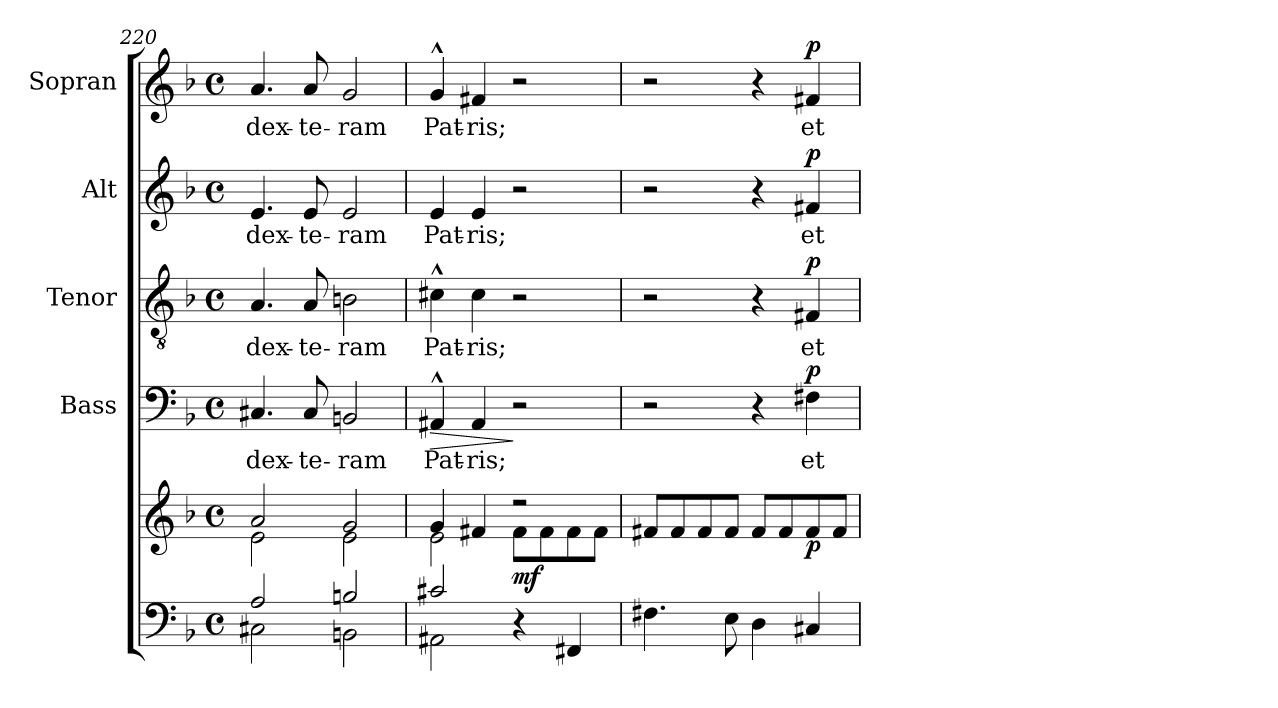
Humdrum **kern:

**kern	**kern	**dynam	**kern	**text	**dynam	**kern	**text	**dynam	**kern	**text	**dynam	**kern	**text	**dynam
*part5	*part5	*part5	*part4	*part4	*part4	*part3	*part3	*part3	*part2	*part2	*part2	*part1	*part1	*part1
*staff6	*staff5	*staff5/6	*staff4	*staff4	*staff4	*staff3	*staff3	*staff3	*staff2	*staff2	*staff2	*staff1	*staff1	*staff1
*	*	*	*I"Bass	*	*	*I"Tenor	*	*	*I"Alt	*	*	*I"Sopran	*	*
*	*	*	*I'B.	*	*	*I'T.	*	*	*I'A.	*	*	*I'S.	*	*
*clefF4	*clefG2	*	*clefF4	*	*	*clefGv2	*	*	*clefG2	*	*	*clefG2	*	*
*k[b-]	*k[b-]	*	*k[b-]	*	*	*k[b-]	*	*	*k[b-]	*	*	*k[b-]	*	*
*F:	*F:	*	*F:	*	*	*F:	*	*	*F:	*	*	*F:	*	*
*M4/4	*M4/4	*	*M4/4	*	*	*M4/4	*	*	*M4/4	*	*	*M4/4	*	*
*met(c)	*met(c)	*	*met(c)	*	*	*met(c)	*	*	*met(c)	*	*	*met(c)	*	*
=220	=220	=220	=220	=220	=220	=220	=220	=220	=220	=220	=220	=220	=220	=220
*^	*^	*	*	*	*	*	*	*	*	*	*	*	*	*
!	!	!	!	!	!	!LO:LY:b	!	!	!LO:LY:b	!	!	!LO:LY:b	!	!	!LO:LY:b	!
2A/	2C#X\	2a/	2e\	.	4.C#X/	dex-	.	4.A/	dex-	.	4.e/	dex-	.	4.a/	dex-	.
!	!	!	!	!	!	!LO:LY:b	!	!	!LO:LY:b	!	!	!LO:LY:b	!	!	!LO:LY:b	!
.	.	.	.	.	8C#/	-te-	.	8A/	-te-	.	8e/	-te-	.	8a/	-te-	.
!	!	!	!	!	!	!LO:LY:b	!	!	!LO:LY:b	!	!	!LO:LY:b	!	!	!LO:LY:b	!
2Bn/	2BBn\	2g/	2e\	.	2BBn/	-ram	.	2Bn\	-ram	.	2e/	-ram	.	2g/	-ram	.
=221	=221	=221	=221	=221	=221	=221	=221	=221	=221	=221	=221	=221	=221	=221	=221	=221
!	!	!	!	!	!	!LO:LY:b	!LO:HP:b	!	!LO:LY:b	!	!	!LO:LY:b	!	!	!LO:LY:b	!
2c#X/	2AA#X\	4g/	2e\	.	4AA#X^^>/	Pat-	>	4c#X^^>\	Pat-	.	4e/	Pat-	.	4g^^>/	Pat-	.
!	!	!	!	!	!	!LO:LY:b	!	!	!LO:LY:b	!	!	!LO:LY:b	!	!	!LO:LY:b	!
.	.	4f#X/	.	.	4AA#/	-ris;	.	4c#\	-ris;	.	4e/	-ris;	.	4f#X/	-ris;	.
!	!	!	!	!LO:DY:b	!	!	!	!	!	!	!	!	!	!	!	!
4r	2ryy	2r	8f#\L	mf	2r	.	]	2r	.	.	2r	.	.	2r	.	.
.	.	.	8f#\	.	.	.	.	.	.	.	.	.	.	.	.	.
4FF#X/	.	.	8f#\	.	.	.	.	.	.	.	.	.	.	.	.	.
.	.	.	8f#\J	.	.	.	.	.	.	.	.	.	.	.	.	.
*v	*v	*	*	*	*	*	*	*	*	*	*	*	*	*	*	*
*	*v	*v	*	*	*	*	*	*	*	*	*	*	*	*	*
=222	=222	=222	=222	=222	=222	=222	=222	=222	=222	=222	=222	=222	=222	=222
4.F#X\	8f#X/L	.	2r	.	.	2r	.	.	2r	.	.	2r	.	.
.	8f#/	.	.	.	.	.	.	.	.	.	.	.	.	.
.	8f#/	.	.	.	.	.	.	.	.	.	.	.	.	.
8E\	8f#/J	.	.	.	.	.	.	.	.	.	.	.	.	.
4D\	8f#/L	.	4r	.	.	4r	.	.	4r	.	.	4r	.	.
.	8f#/	.	.	.	.	.	.	.	.	.	.	.	.	.
!	!	!LO:DY:b	!	!LO:LY:b	!LO:DY:a	!	!LO:LY:b	!LO:DY:a	!	!LO:LY:b	!LO:DY:a	!	!LO:LY:b	!LO:DY:a
4C#X/	8f#/	p	4F#X\	et	p	4F#X/	et	p	4f#X/	et	p	4f#X/	et	p
.	8f#/J	.	.	.	.	.	.	.	.	.	.	.	.	.
=	=	=	=	=	=	=	=	=	=	=	=	=	=	=
*-	*-	*-	*-	*-	*-	*-	*-	*-	*-	*-	*-	*-	*-	*-
